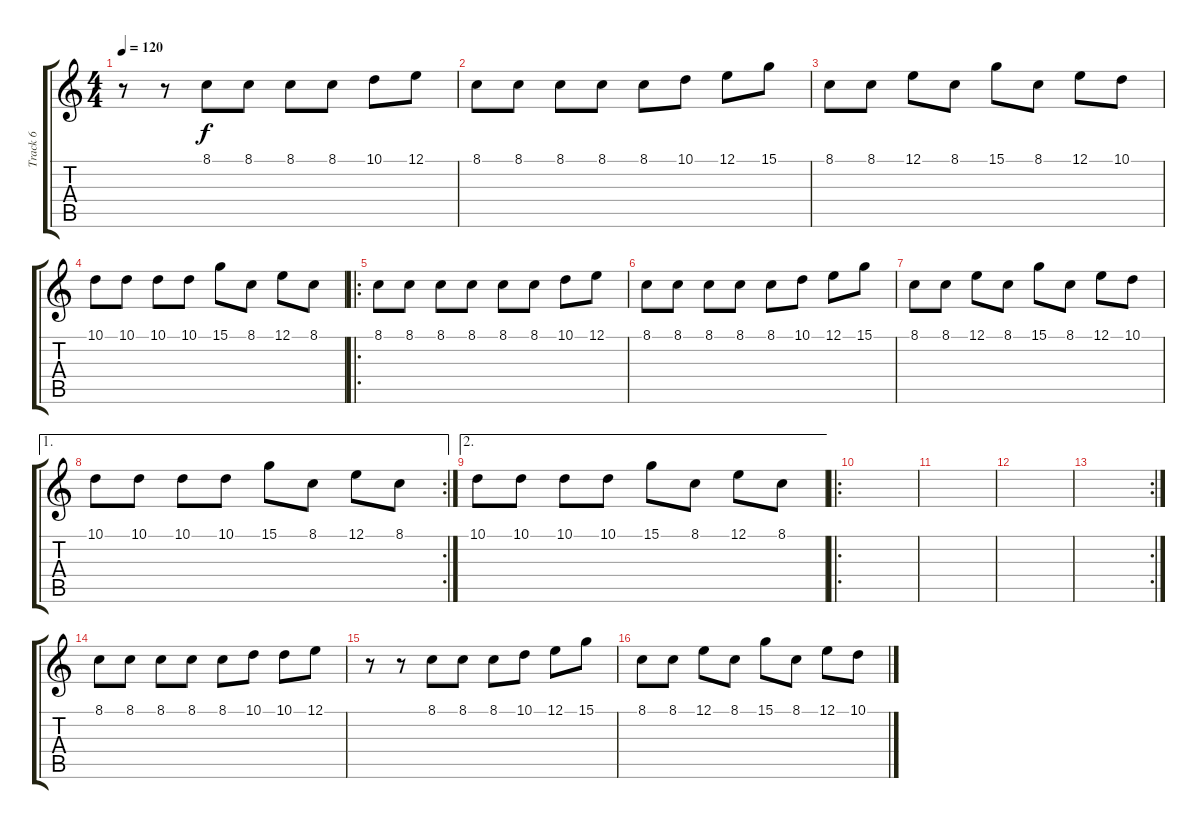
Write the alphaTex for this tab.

\track ("Track 6" "Track 6") {instrument electricgrandpiano}
\staff {score tabs}
\tuning (E4 B3 G3 D3 A2 E2) {hide}
\ts (4 4)
\tempo 120
\clef g2
\ks c
r.8{dy f} r.8 8.1.8 8.1.8 8.1.8 8.1.8 10.1.8 12.1.8 |
8.1.8 8.1.8 8.1.8 8.1.8 8.1.8 10.1.8 12.1.8 15.1.8 |
8.1.8 8.1.8 12.1.8 8.1.8 15.1.8 8.1.8 12.1.8 10.1.8 |
10.1.8 10.1.8 10.1.8 10.1.8 15.1.8 8.1.8 12.1.8 8.1.8 |
\ro
8.1.8 8.1.8 8.1.8 8.1.8 8.1.8 8.1.8 10.1.8 12.1.8 |
8.1.8 8.1.8 8.1.8 8.1.8 8.1.8 10.1.8 12.1.8 15.1.8 |
8.1.8 8.1.8 12.1.8 8.1.8 15.1.8 8.1.8 12.1.8 10.1.8 |
\ae 1
\rc 2
10.1.8 10.1.8 10.1.8 10.1.8 15.1.8 8.1.8 12.1.8 8.1.8 |
\ae 2
10.1.8 10.1.8 10.1.8 10.1.8 15.1.8 8.1.8 12.1.8 8.1.8 |
\ro
|
|
|
\rc 2
|
8.1.8 8.1.8 8.1.8 8.1.8 8.1.8 10.1.8 10.1.8 12.1.8 |
r.8 r.8 8.1.8 8.1.8 8.1.8 10.1.8 12.1.8 15.1.8 |
8.1.8 8.1.8 12.1.8 8.1.8 15.1.8 8.1.8 12.1.8 10.1.8
